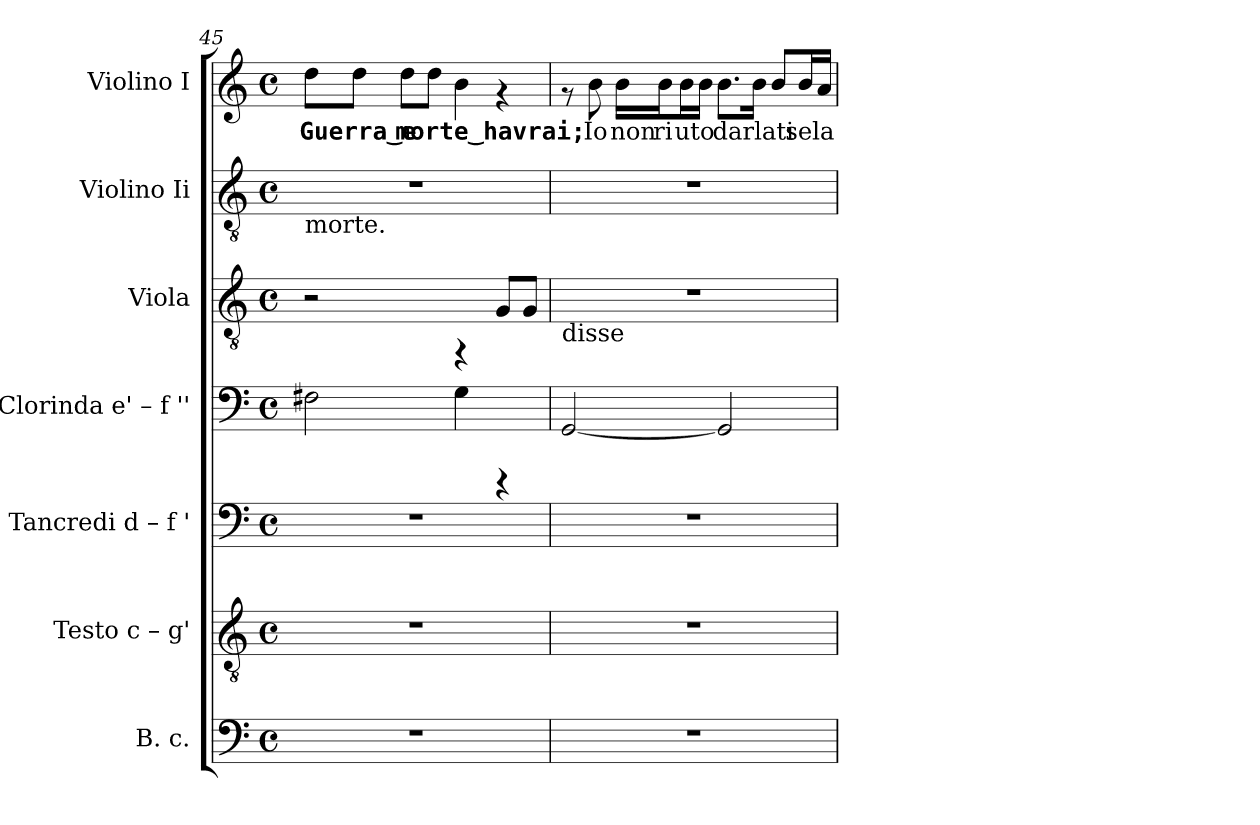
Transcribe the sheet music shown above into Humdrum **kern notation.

**kern	**kern	**kern	**kern	**text	**kern	**kern	**kern	**text
*part7	*part6	*part5	*part4	*part4	*part3	*part2	*part1	*part1
*staff7	*staff6	*staff5	*staff4	*staff4	*staff3	*staff2	*staff1	*staff1
*I"B. c.	*I"Testo  c – g'	*I"Tancredi  d – f '	*I"Clorinda  e' – f ''	*	*I"Viola	*I"Violino Ii	*I"Violino I	*
*clefF4	*clefGv2	*clefF4	*clefF4	*	*clefGv2	*clefGv2	*clefG2	*
*k[]	*k[]	*k[]	*k[]	*	*k[]	*k[]	*k[]	*
*C:	*C:	*C:	*C:	*	*C:	*C:	*C:	*
*M4/4	*M4/4	*M4/4	*M4/4	*	*M4/4	*M4/4	*M4/4	*
*met(c)	*met(c)	*met(c)	*met(c)	*	*met(c)	*met(c)	*met(c)	*
=45	=45	=45	=45	=45	=45	=45	=45	=45
!	!	!	!	!	!	!LO:TX:b:t=morte.	!	!
!	!	!	!	!LO:LY:b:cj	!	!	!	!LO:LY:b:cj
1r	1r	1r	2F#X\	.	2r	1r	8dd\L	Guerra‿e
!	!	!	!	!	!	!	!	!LO:LY:b:cj
.	.	.	.	.	.	.	8dd\J	.
!	!	!	!	!	!	!	!	!LO:LY:b:cj
.	.	.	.	.	.	.	8dd\L	morte‿havrai;
!	!	!	!	!	!	!	!	!LO:LY:b:cj
.	.	.	.	.	.	.	8dd\J	.
!	!	!	!	!LO:LY:b:cj	!	!	!	!LO:LY:b:cj
.	.	.	4G\	.	4rFF	.	4b\	.
.	.	.	4rCCC	.	8G/L	.	4rf	.
.	.	.	.	.	8G/J	.	.	.
=46	=46	=46	=46	=46	=46	=46	=46	=46
!	!	!	!	!	!LO:TX:b:t=disse	!	!	!
!	!	!	!	!LO:LY:b:cj	!	!	!	!
1r	1r	1r	[<2GG/	.	1r	1r	8rf	.
!	!	!	!	!	!	!	!	!LO:LY:b:cj
.	.	.	.	.	.	.	8b\	Io
!	!	!	!	!	!	!	!	!LO:LY:b:cj
.	.	.	.	.	.	.	16b\LL	non
!	!	!	!	!	!	!	!	!LO:LY:b:cj
.	.	.	.	.	.	.	16b\J	ri
!	!	!	!	!	!	!	!	!LO:LY:b:cj
.	.	.	.	.	.	.	16b\L	uto
!	!	!	!	!	!	!	!	!LO:LY:b:cj
.	.	.	.	.	.	.	16b\JJ	.
!	!	!	!	!LO:LY:b:cj	!	!	!	!LO:LY:b:cj
.	.	.	2GG/]	.	.	.	8.b\L	darlati
!	!	!	!	!	!	!	!	!LO:LY:b:cj
.	.	.	.	.	.	.	16b\Jk	.
!	!	!	!	!	!	!	!	!LO:LY:b:cj
.	.	.	.	.	.	.	8b/L	.
!	!	!	!	!	!	!	!	!LO:LY:b:cj
.	.	.	.	.	.	.	16b/L	se
!	!	!	!	!	!	!	!	!LO:LY:b:cj
.	.	.	.	.	.	.	16a/JJ	la
=	=	=	=	=	=	=	=	=
*-	*-	*-	*-	*-	*-	*-	*-	*-
